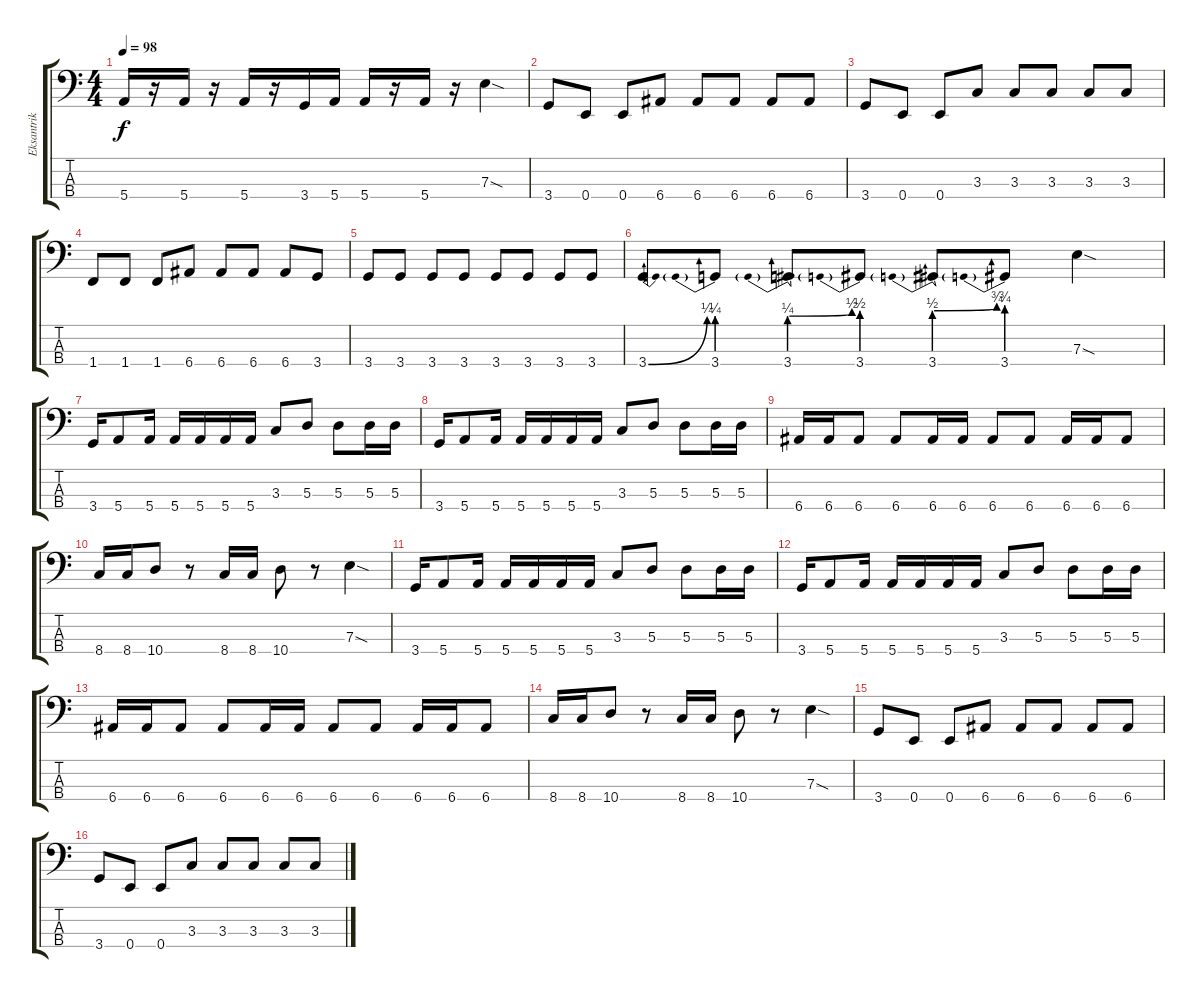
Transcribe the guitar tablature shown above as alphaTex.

\track ("Eksantrik Bass Mili" "Eksantrik ") {instrument electricbassfinger}
\staff {score tabs}
\tuning (G2 D2 A1 E1) {hide}
\ts (4 4)
\tempo 98
\clef f4
\ks c
5.4.16{dy f} r.16 5.4.16 r.16 5.4.16 r.16 3.4.16 5.4.16 5.4.16 r.16 5.4.16 r.16 7.3{sod}.4 |
3.4.8 0.4.8 0.4.8 6.4.8 6.4.8 6.4.8 6.4.8 6.4.8 |
3.4.8 0.4.8 0.4.8 3.3.8 3.3.8 3.3.8 3.3.8 3.3.8 |
1.4.8 1.4.8 1.4.8 6.4.8 6.4.8 6.4.8 6.4.8 3.4.8 |
3.4.8 3.4.8 3.4.8 3.4.8 3.4.8 3.4.8 3.4.8 3.4.8 |
3.4{be (bend 0 0 60 1)}.8 3.4{be (prebend 0 1 60 1)}.8 3.4{be (prebendbend 0 1 60 2)}.8 3.4{be (prebend 0 2 60 2)}.8 3.4{be (prebendbend 0 2 60 3)}.8 3.4{be (prebend 0 3 60 3)}.8 7.3{sod}.4 |
3.4.16 5.4.8 5.4.16 5.4.16 5.4.16 5.4.16 5.4.16 3.3.8 5.3.8 5.3.8 5.3.16 5.3.16 |
3.4.16 5.4.8 5.4.16 5.4.16 5.4.16 5.4.16 5.4.16 3.3.8 5.3.8 5.3.8 5.3.16 5.3.16 |
6.4.16 6.4.16 6.4.8 6.4.8 6.4.16 6.4.16 6.4.8 6.4.8 6.4.16 6.4.16 6.4.8 |
8.4.16 8.4.16 10.4.8 r.8 8.4.16 8.4.16 10.4.8 r.8 7.3{sod}.4 |
3.4.16 5.4.8 5.4.16 5.4.16 5.4.16 5.4.16 5.4.16 3.3.8 5.3.8 5.3.8 5.3.16 5.3.16 |
3.4.16 5.4.8 5.4.16 5.4.16 5.4.16 5.4.16 5.4.16 3.3.8 5.3.8 5.3.8 5.3.16 5.3.16 |
6.4.16 6.4.16 6.4.8 6.4.8 6.4.16 6.4.16 6.4.8 6.4.8 6.4.16 6.4.16 6.4.8 |
8.4.16 8.4.16 10.4.8 r.8 8.4.16 8.4.16 10.4.8 r.8 7.3{sod}.4 |
3.4.8 0.4.8 0.4.8 6.4.8 6.4.8 6.4.8 6.4.8 6.4.8 |
3.4.8 0.4.8 0.4.8 3.3.8 3.3.8 3.3.8 3.3.8 3.3.8
